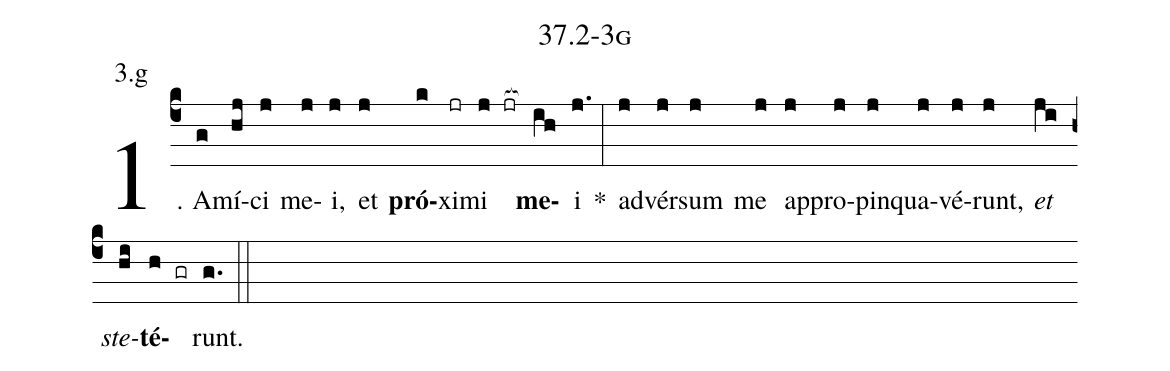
name: 37.2-3g;
annotation: 3.g;
%%
(c4)1. A(g)mí(hj)ci(j) me(j)i,(j) et(j) <b>pró</b>(k)xi(jr)mi(j jr[ocb:1{]) <b>me</b>(ih[ocb:0}])i(j.) *(:) ad(j)vér(j)sum(j) me(j) ap(j)pro(j)pin(j)qua(j)vé(j)runt,(j) <i>et</i>(ji) <i>ste</i>(hi)<b>té</b>(h gr)runt.(g.) (::)


%E(j) u(j) o(ji) u(hi) a(h) e.(g.) (::)
